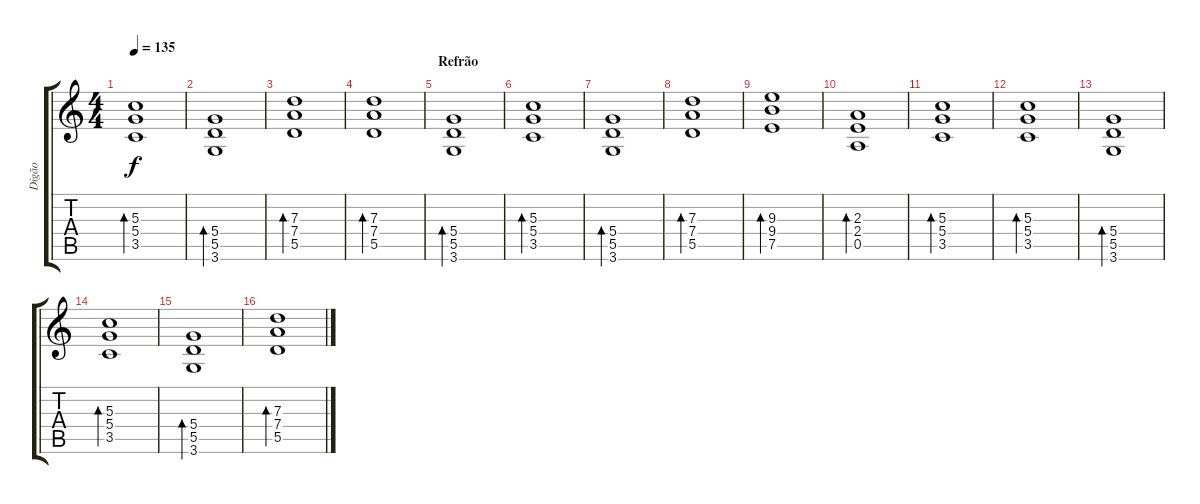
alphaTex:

\track ("Digão" "Digão") {instrument overdrivenguitar}
\staff {score tabs}
\tuning (E4 B3 G3 D3 A2 E2) {hide}
\ts (4 4)
\tempo 135
\clef g2
\ks c
(5.3 5.4 3.5).1{bd 60 dy f} |
(5.4 5.5 3.6).1{bd 60} |
(7.3 7.4 5.5).1{bd 60} |
(7.3 7.4 5.5).1{bd 120} |
\section ("" "Refrão")
(5.4 5.5 3.6).1{bd 120} |
(5.3 5.4 3.5).1{bd 120} |
(5.4 5.5 3.6).1{bd 120} |
(7.3 7.4 5.5).1{bd 120} |
(9.3 9.4 7.5).1{bd 120} |
(2.3 2.4 0.5).1{bd 120} |
(5.3 5.4 3.5).1{bd 120} |
(5.3 5.4 3.5).1{bd 120} |
(5.4 5.5 3.6).1{bd 120} |
(5.3 5.4 3.5).1{bd 120} |
(5.4 5.5 3.6).1{bd 120} |
(7.3 7.4 5.5).1{bd 120}
